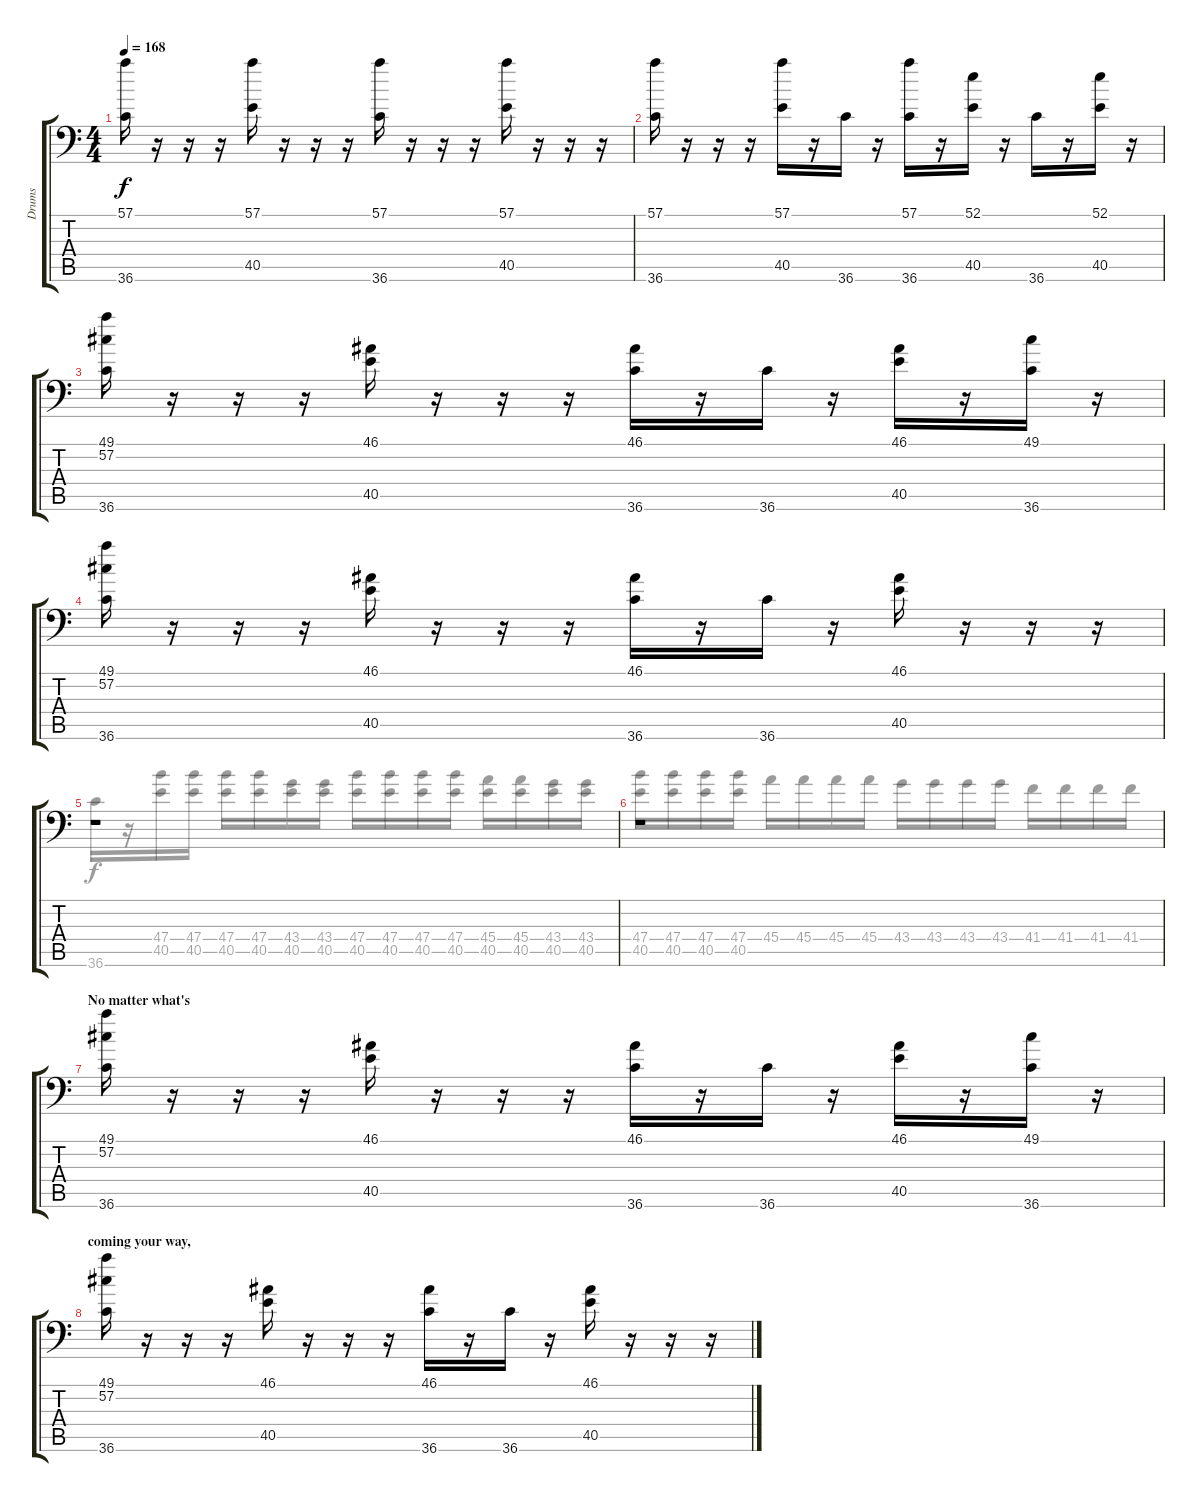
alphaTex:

\track ("Drums" "Drums") {instrument acousticgrandpiano}
\staff {score tabs}
\tuning (C-1 C-1 C-1 C-1 C-1 C-1) {hide}
\voice
\ts (4 4)
\tempo 168
\clef f4
\ks c
(57.1 36.6).16{dy f} r.16 r.16 r.16 (57.1 40.5).16 r.16 r.16 r.16 (57.1 36.6).16 r.16 r.16 r.16 (57.1 40.5).16 r.16 r.16 r.16 |
(57.1 36.6).16 r.16 r.16 r.16 (57.1 40.5).16 r.16 36.6.16 r.16 (57.1 36.6).16 r.16 (52.1 40.5).16 r.16 36.6.16 r.16 (52.1 40.5).16 r.16 |
(49.1 57.2 36.6).16 r.16 r.16 r.16 (46.1 40.5).16 r.16 r.16 r.16 (46.1 36.6).16 r.16 36.6.16 r.16 (46.1 40.5).16 r.16 (49.1 36.6).16 r.16 |
(49.1 57.2 36.6).16 r.16 r.16 r.16 (46.1 40.5).16 r.16 r.16 r.16 (46.1 36.6).16 r.16 36.6.16 r.16 (46.1 40.5).16 r.16 r.16 r.16 |
r.1 |
r.1 |
\section ("" "No matter what's")
(49.1 57.2 36.6).16 r.16 r.16 r.16 (46.1 40.5).16 r.16 r.16 r.16 (46.1 36.6).16 r.16 36.6.16 r.16 (46.1 40.5).16 r.16 (49.1 36.6).16 r.16 |
\section ("" "coming your way,")
(49.1 57.2 36.6).16 r.16 r.16 r.16 (46.1 40.5).16 r.16 r.16 r.16 (46.1 36.6).16 r.16 36.6.16 r.16 (46.1 40.5).16 r.16 r.16 r.16
\voice
\clef f4
\ottava regular
\simile none
\ks c
|
|
|
|
36.6.16 r.16 (47.4 40.5).16 (47.4 40.5).16 (47.4 40.5).16 (47.4 40.5).16 (43.4 40.5).16 (43.4 40.5).16 (47.4 40.5).16 (47.4 40.5).16 (47.4 40.5).16 (47.4 40.5).16 (45.4 40.5).16 (45.4 40.5).16 (43.4 40.5).16 (43.4 40.5).16 |
(47.4 40.5).16 (47.4 40.5).16 (47.4 40.5).16 (47.4 40.5).16 45.4.16 45.4.16 45.4.16 45.4.16 43.4.16 43.4.16 43.4.16 43.4.16 41.4.16 41.4.16 41.4.16 41.4.16 |
|
